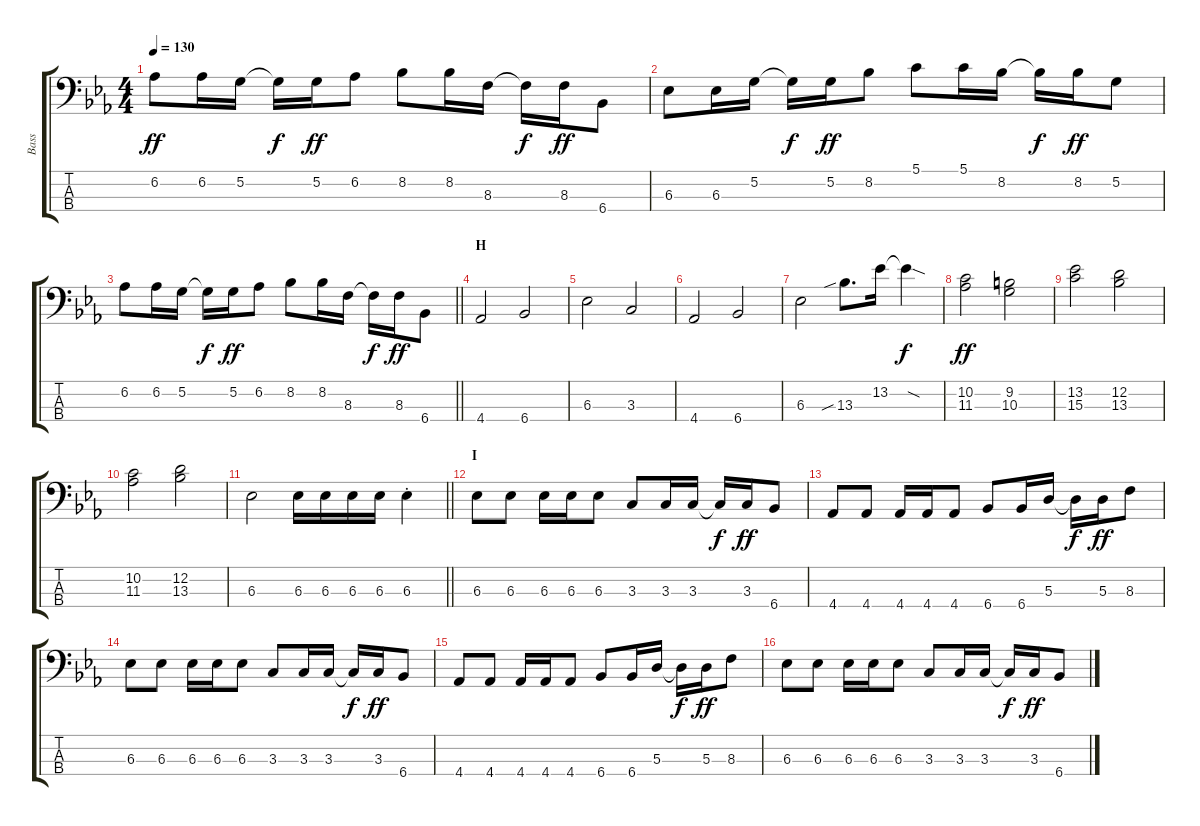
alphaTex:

\track ("Bass" "Bass") {instrument electricbassfinger}
\staff {score tabs}
\tuning (G2 D2 A1 E1) {hide}
\ts (4 4)
\tempo 130
\clef f4
\ks eb
6.2.8{dy ff} 6.2.16 5.2.16 5.2{t}.16{dy f} 5.2.16{dy ff} 6.2.8 8.2.8 8.2.16 8.3.16 8.3{t}.16{dy f} 8.3.16{dy ff} 6.4.8 |
6.3.8 6.3.16 5.2.16 5.2{t}.16{dy f} 5.2.16{dy ff} 8.2.8 5.1.8 5.1.16 8.2.16 8.2{t}.16{dy f} 8.2.16{dy ff} 5.2.8 |
\barLineRight lightlight
6.2.8 6.2.16 5.2.16 5.2{t}.16{dy f} 5.2.16{dy ff} 6.2.8 8.2.8 8.2.16 8.3.16 8.3{t}.16{dy f} 8.3.16{dy ff} 6.4.8 |
\section ("" "H")
4.4.2 6.4.2 |
6.3.2 3.3.2 |
4.4.2 6.4.2 |
6.3.2 13.3{sib}.8{d} 13.2.16 13.2{sod t}.4{dy f} |
(10.2 11.3).2{dy ff} (9.2 10.3).2 |
(13.2 15.3).2 (12.2 13.3).2 |
(10.2 11.3).2 (12.2 13.3).2 |
\barLineRight lightlight
6.3.2 6.3.16 6.3.16 6.3.16 6.3.16 6.3{st}.4 |
\section ("" "I")
6.3.8 6.3.8 6.3.16 6.3.16 6.3.8 3.3.8 3.3.16 3.3.16 3.3{t}.16{dy f} 3.3.16{dy ff} 6.4.8 |
4.4.8 4.4.8 4.4.16 4.4.16 4.4.8 6.4.8 6.4.16 5.3.16 5.3{t}.16{dy f} 5.3.16{dy ff} 8.3.8 |
6.3.8 6.3.8 6.3.16 6.3.16 6.3.8 3.3.8 3.3.16 3.3.16 3.3{t}.16{dy f} 3.3.16{dy ff} 6.4.8 |
4.4.8 4.4.8 4.4.16 4.4.16 4.4.8 6.4.8 6.4.16 5.3.16 5.3{t}.16{dy f} 5.3.16{dy ff} 8.3.8 |
6.3.8 6.3.8 6.3.16 6.3.16 6.3.8 3.3.8 3.3.16 3.3.16 3.3{t}.16{dy f} 3.3.16{dy ff} 6.4.8
